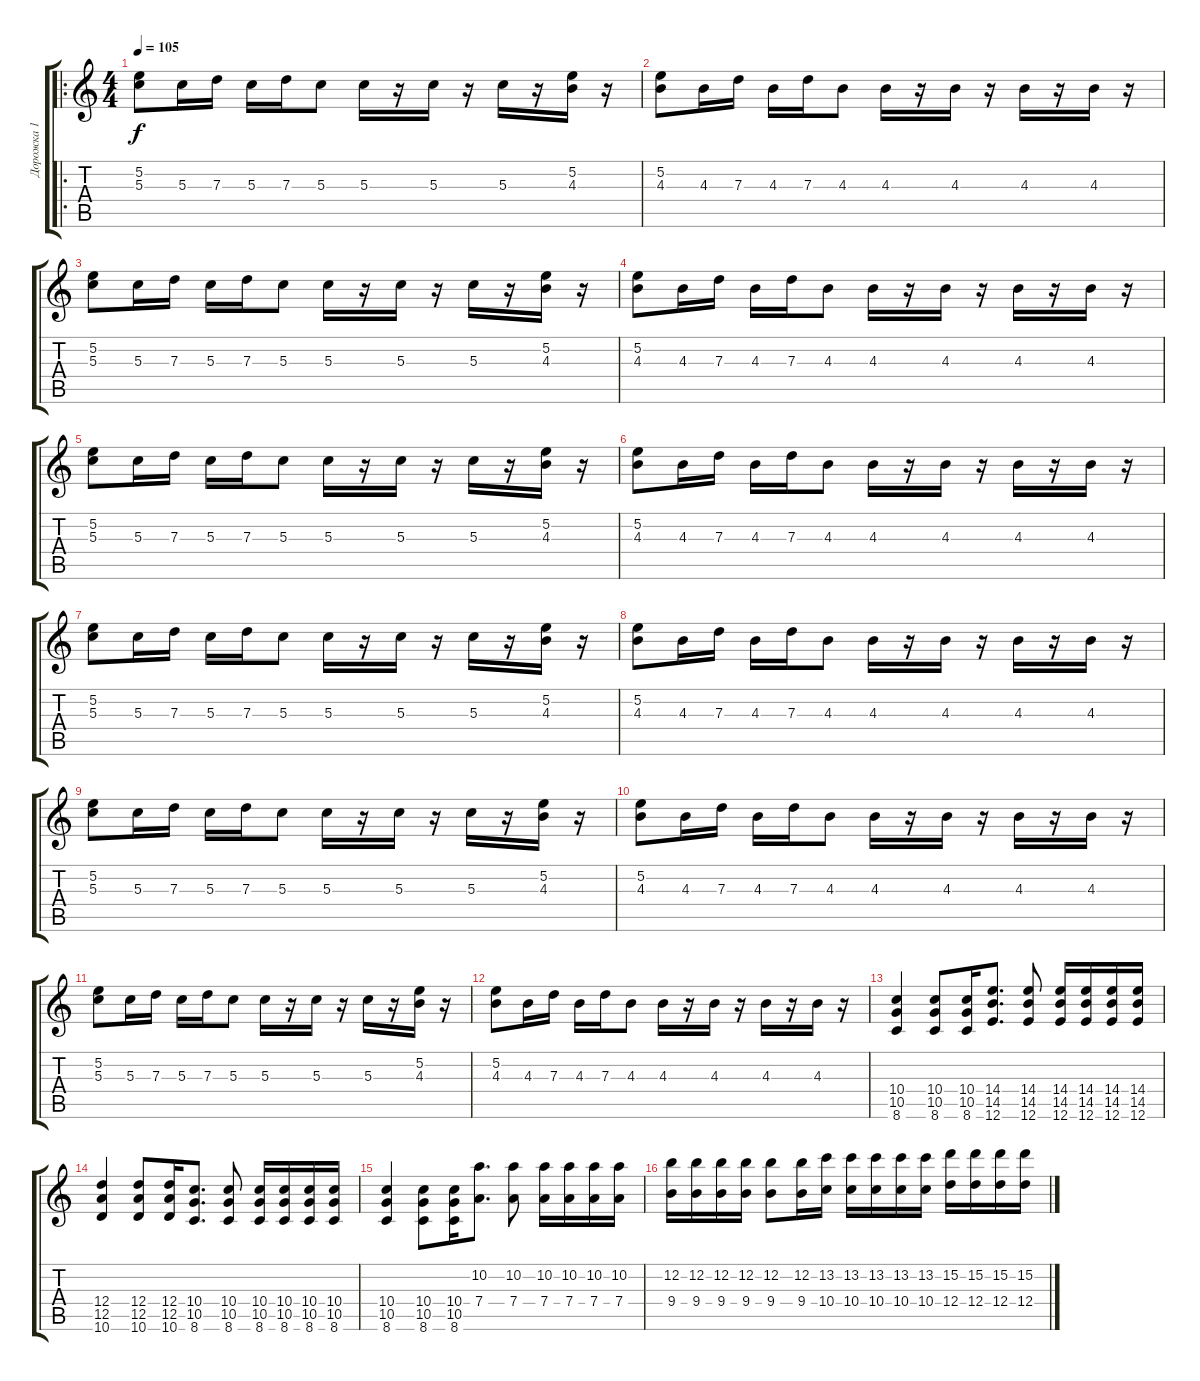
\track ("Дорожка 1" "Дорожка 1") {instrument overdrivenguitar}
\staff {score tabs}
\tuning (E4 B3 G3 D3 A2 E2) {hide}
\ro
\ts (4 4)
\tempo 105
\clef g2
\ks c
(5.2 5.3).8{dy f instrument acousticguitarnylon} 5.3.16 7.3.16 5.3.16 7.3.16 5.3.8 5.3.16 r.16 5.3.16 r.16 5.3.16 r.16 (5.2 4.3).16 r.16 |
(5.2 4.3).8 4.3.16 7.3.16 4.3.16 7.3.16 4.3.8 4.3.16 r.16 4.3.16 r.16 4.3.16 r.16 4.3.16 r.16 |
(5.2 5.3).8 5.3.16 7.3.16 5.3.16 7.3.16 5.3.8 5.3.16 r.16 5.3.16 r.16 5.3.16 r.16 (5.2 4.3).16 r.16 |
(5.2 4.3).8 4.3.16 7.3.16 4.3.16 7.3.16 4.3.8 4.3.16 r.16 4.3.16 r.16 4.3.16 r.16 4.3.16 r.16 |
(5.2 5.3).8 5.3.16 7.3.16 5.3.16 7.3.16 5.3.8 5.3.16 r.16 5.3.16 r.16 5.3.16 r.16 (5.2 4.3).16 r.16 |
(5.2 4.3).8 4.3.16 7.3.16 4.3.16 7.3.16 4.3.8 4.3.16 r.16 4.3.16 r.16 4.3.16 r.16 4.3.16 r.16 |
(5.2 5.3).8 5.3.16 7.3.16 5.3.16 7.3.16 5.3.8 5.3.16 r.16 5.3.16 r.16 5.3.16 r.16 (5.2 4.3).16 r.16 |
(5.2 4.3).8 4.3.16 7.3.16 4.3.16 7.3.16 4.3.8 4.3.16 r.16 4.3.16 r.16 4.3.16 r.16 4.3.16 r.16 |
(5.2 5.3).8 5.3.16 7.3.16 5.3.16 7.3.16 5.3.8 5.3.16 r.16 5.3.16 r.16 5.3.16 r.16 (5.2 4.3).16 r.16 |
(5.2 4.3).8 4.3.16 7.3.16 4.3.16 7.3.16 4.3.8 4.3.16 r.16 4.3.16 r.16 4.3.16 r.16 4.3.16 r.16 |
(5.2 5.3).8 5.3.16 7.3.16 5.3.16 7.3.16 5.3.8 5.3.16 r.16 5.3.16 r.16 5.3.16 r.16 (5.2 4.3).16 r.16 |
(5.2 4.3).8 4.3.16 7.3.16 4.3.16 7.3.16 4.3.8 4.3.16 r.16 4.3.16 r.16 4.3.16 r.16 4.3.16 r.16 |
(10.4 10.5 8.6).4{instrument overdrivenguitar} (10.4 10.5 8.6).8 (10.4 10.5 8.6).16 (14.4 14.5 12.6).8{d} (14.4 14.5 12.6).8 (14.4 14.5 12.6).16 (14.4 14.5 12.6).16 (14.4 14.5 12.6).16 (14.4 14.5 12.6).16 |
(12.4 12.5 10.6).4 (12.4 12.5 10.6).8 (12.4 12.5 10.6).16 (10.4 10.5 8.6).8{d} (10.4 10.5 8.6).8 (10.4 10.5 8.6).16 (10.4 10.5 8.6).16 (10.4 10.5 8.6).16 (10.4 10.5 8.6).16 |
(10.4 10.5 8.6).4 (10.4 10.5 8.6).8 (10.4 10.5 8.6).16 (10.2 7.4).8{d} (10.2 7.4).8 (10.2 7.4).16 (10.2 7.4).16 (10.2 7.4).16 (10.2 7.4).16 |
(12.2 9.4).16 (12.2 9.4).16 (12.2 9.4).16 (12.2 9.4).16 (12.2 9.4).8 (12.2 9.4).16 (13.2 10.4).16 (13.2 10.4).16 (13.2 10.4).16 (13.2 10.4).16 (13.2 10.4).16 (15.2 12.4).16 (15.2 12.4).16 (15.2 12.4).16 (15.2 12.4).16
